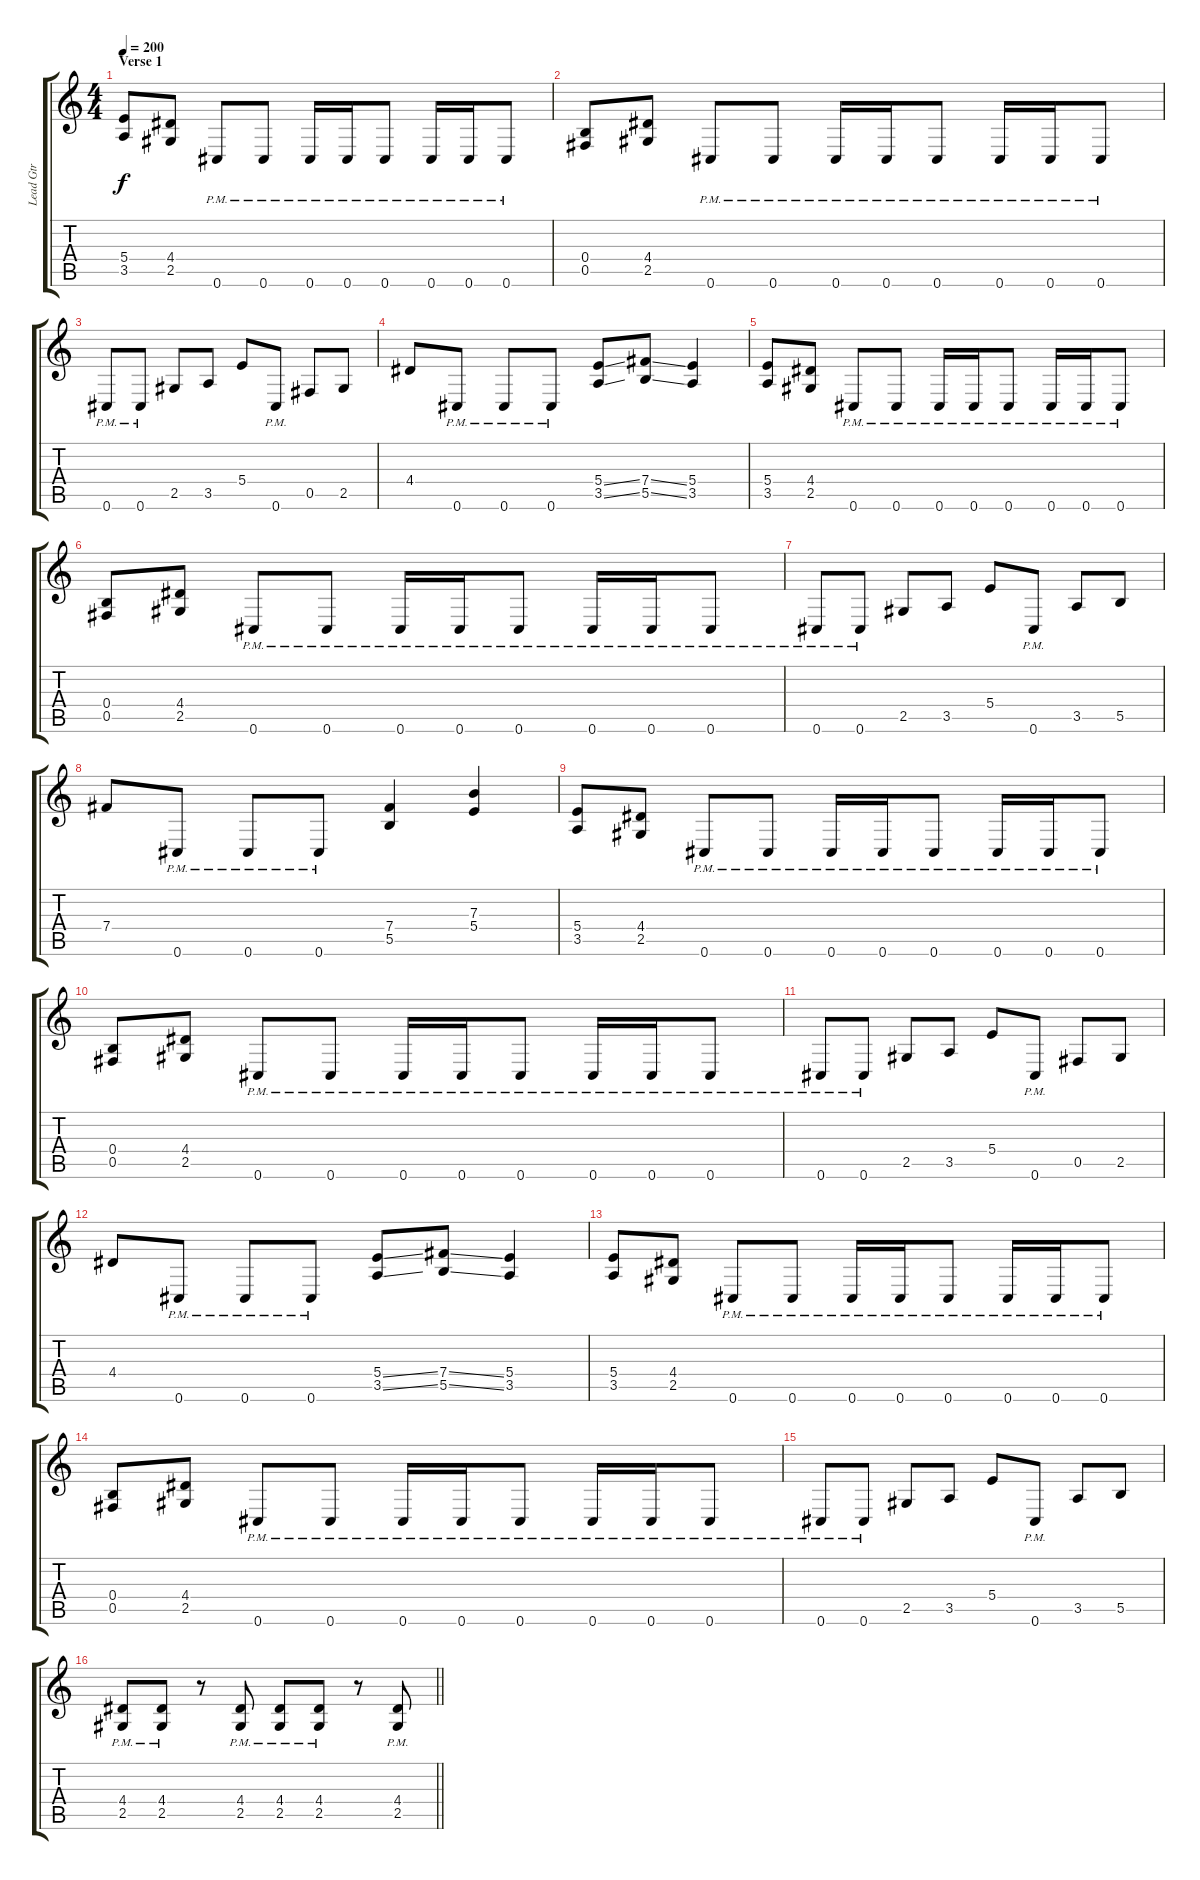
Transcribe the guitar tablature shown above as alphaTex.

\track ("Lead Gtr" "Lead Gtr") {instrument distortionguitar}
\staff {score tabs}
\tuning (Db4 Ab3 E3 B2 Gb2 Db2) {hide}
\ts (4 4)
\section ("" "Verse 1")
\tempo 200
\clef g2
\ks c
(5.4 3.5).8{dy f} (4.4 2.5).8 0.6{pm}.8 0.6{pm}.8 0.6{pm}.16 0.6{pm}.16 0.6{pm}.8 0.6{pm}.16 0.6{pm}.16 0.6{pm}.8 |
(0.4 0.5).8 (4.4 2.5).8 0.6{pm}.8 0.6{pm}.8 0.6{pm}.16 0.6{pm}.16 0.6{pm}.8 0.6{pm}.16 0.6{pm}.16 0.6{pm}.8 |
0.6{pm}.8 0.6{pm}.8 2.5.8 3.5.8 5.4.8 0.6{pm}.8 0.5.8 2.5.8 |
4.4.8 0.6{pm}.8 0.6{pm}.8 0.6{pm}.8 (5.4{ss} 3.5{ss}).8 (7.4{ss} 5.5{ss}).8 (5.4 3.5).4 |
(5.4 3.5).8 (4.4 2.5).8 0.6{pm}.8 0.6{pm}.8 0.6{pm}.16 0.6{pm}.16 0.6{pm}.8 0.6{pm}.16 0.6{pm}.16 0.6{pm}.8 |
(0.4 0.5).8 (4.4 2.5).8 0.6{pm}.8 0.6{pm}.8 0.6{pm}.16 0.6{pm}.16 0.6{pm}.8 0.6{pm}.16 0.6{pm}.16 0.6{pm}.8 |
0.6{pm}.8 0.6{pm}.8 2.5.8 3.5.8 5.4.8 0.6{pm}.8 3.5.8 5.5.8 |
7.4.8 0.6{pm}.8 0.6{pm}.8 0.6{pm}.8 (7.4 5.5).4 (7.3 5.4).4 |
(5.4 3.5).8 (4.4 2.5).8 0.6{pm}.8 0.6{pm}.8 0.6{pm}.16 0.6{pm}.16 0.6{pm}.8 0.6{pm}.16 0.6{pm}.16 0.6{pm}.8 |
(0.4 0.5).8 (4.4 2.5).8 0.6{pm}.8 0.6{pm}.8 0.6{pm}.16 0.6{pm}.16 0.6{pm}.8 0.6{pm}.16 0.6{pm}.16 0.6{pm}.8 |
0.6{pm}.8 0.6{pm}.8 2.5.8 3.5.8 5.4.8 0.6{pm}.8 0.5.8 2.5.8 |
4.4.8 0.6{pm}.8 0.6{pm}.8 0.6{pm}.8 (5.4{ss} 3.5{ss}).8 (7.4{ss} 5.5{ss}).8 (5.4 3.5).4 |
(5.4 3.5).8 (4.4 2.5).8 0.6{pm}.8 0.6{pm}.8 0.6{pm}.16 0.6{pm}.16 0.6{pm}.8 0.6{pm}.16 0.6{pm}.16 0.6{pm}.8 |
(0.4 0.5).8 (4.4 2.5).8 0.6{pm}.8 0.6{pm}.8 0.6{pm}.16 0.6{pm}.16 0.6{pm}.8 0.6{pm}.16 0.6{pm}.16 0.6{pm}.8 |
0.6{pm}.8 0.6{pm}.8 2.5.8 3.5.8 5.4.8 0.6{pm}.8 3.5.8 5.5.8 |
\barLineRight lightlight
(4.4{pm} 2.5).8 (4.4{pm} 2.5).8 r.8 (4.4{pm} 2.5).8 (4.4{pm} 2.5).8 (4.4{pm} 2.5).8 r.8 (4.4{pm} 2.5).8
